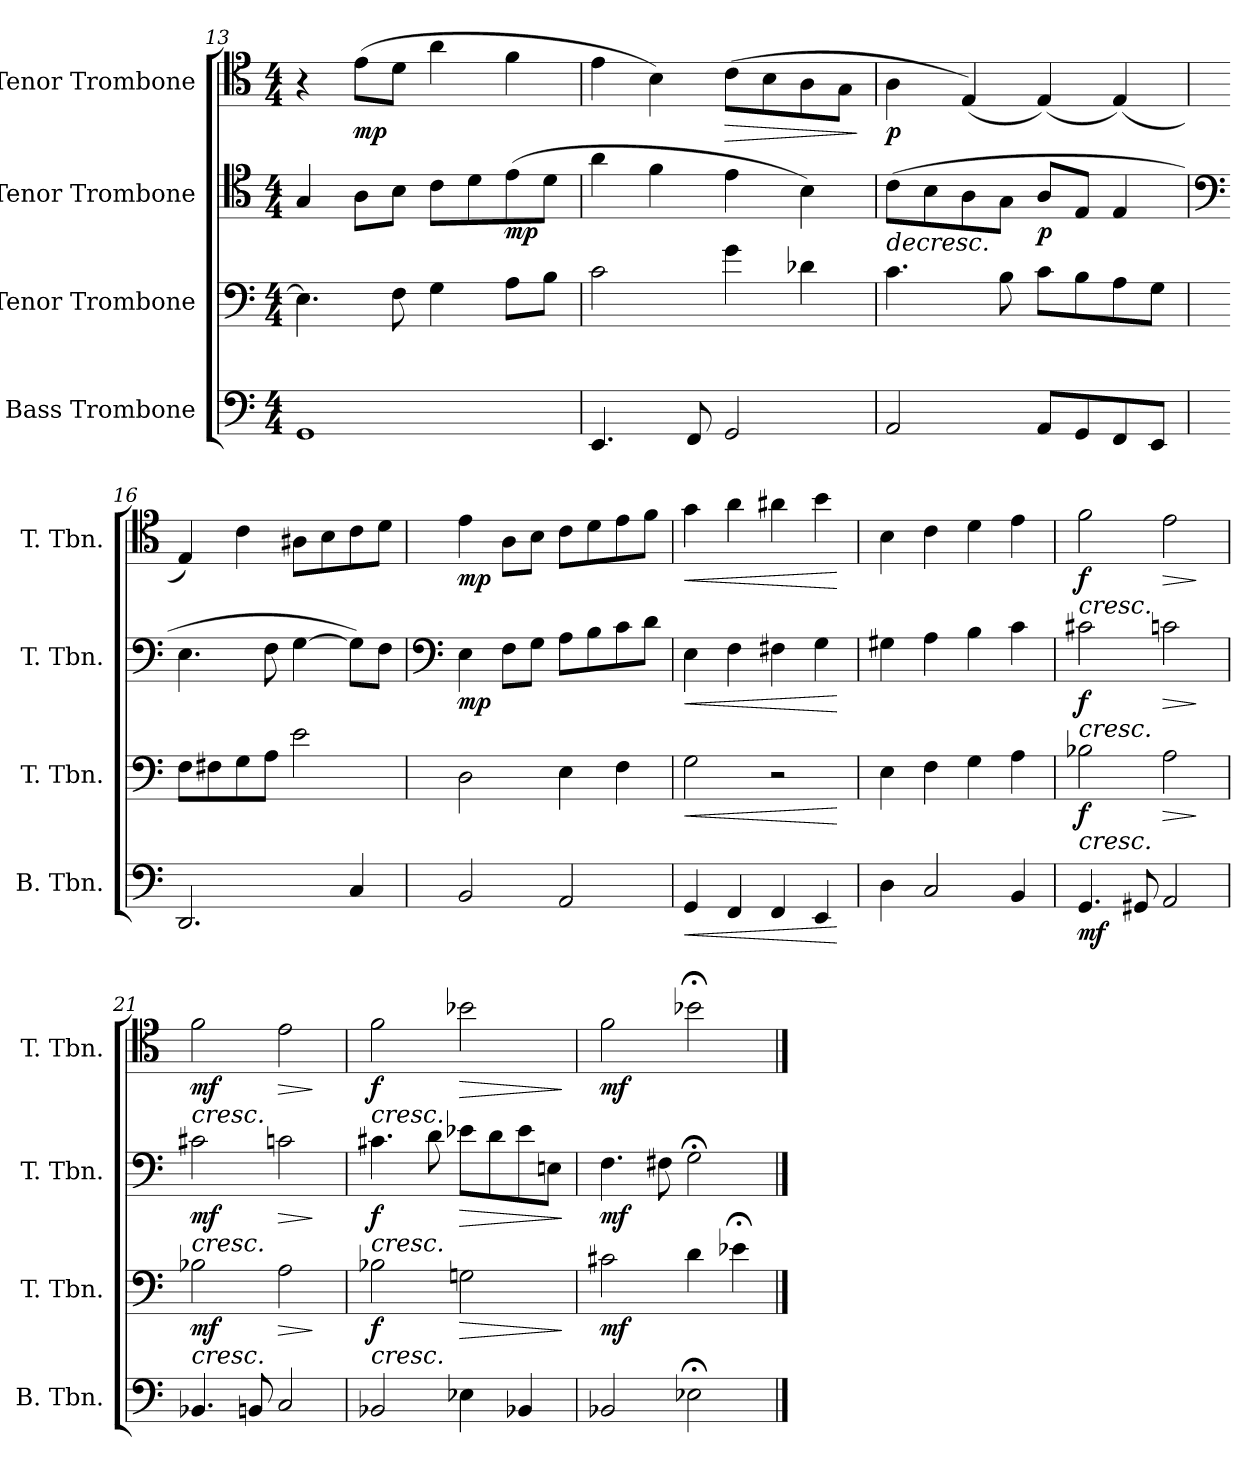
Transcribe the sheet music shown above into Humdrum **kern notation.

**kern	**dynam	**kern	**dynam	**kern	**dynam	**kern	**dynam
*part4	*part4	*part3	*part3	*part2	*part2	*part1	*part1
*staff4	*staff4	*staff3	*staff3	*staff2	*staff2	*staff1	*staff1
*I"Bass Trombone	*	*I"Tenor Trombone	*	*I"Tenor Trombone	*	*I"Tenor Trombone	*
*I'B. Tbn.	*	*I'T. Tbn.	*	*I'T. Tbn.	*	*I'T. Tbn.	*
*clefF4	*	*clefF4	*	*clefC4	*	*clefC4	*
*k[]	*	*k[]	*	*k[]	*	*k[]	*
*M4/4	*	*M4/4	*	*M4/4	*	*M4/4	*
=13	=13	=13	=13	=13	=13	=13	=13
1GG	.	4.E\]	.	4G/	.	4r	.
!	!	!	!	!	!	!	!LO:DY:b
.	.	.	.	8A\L	.	(8e\L	mp
.	.	8F\	.	8B\J	.	8d\J	.
.	.	4G\	.	8c\L	.	4a\	.
.	.	.	.	8d\	.	.	.
!	!	!	!	!	!LO:DY:b	!	!
.	.	8A\L	.	(8e\	mp	4f\	.
.	.	8B\J	.	8d\J	.	.	.
=14	=14	=14	=14	=14	=14	=14	=14
4.EE/	.	2c\	.	4a\	.	4e\	.
.	.	.	.	4f\	.	4B\)	.
8FF/	.	.	.	.	.	.	.
!	!	!	!	!	!	!	!LO:HP:b
2GG/	.	4g\	.	4e\	.	(8c\L	>
.	.	.	.	.	.	8B\	.
.	.	4d-X\	.	4B\)	.	8A\	.
.	.	.	.	.	.	8G\J	.
.	.	.	.	.	.	.	]
=15	=15	=15	=15	=15	=15	=15	=15
!	!	!	!	!	!LO:HP:b	!	!LO:DY:b
2AA/	.	4.c\	.	(8c\L	>	4A\	p
.	.	.	.	8B\	.	.	.
.	.	.	.	8A\	.	(4E/)	.
.	.	8B\	.	8G\J	.	.	.
!	!	!	!	!	!LO:DY:b	!	!
8AA/L	.	8c\L	.	8A/L	p	(4E/)	.
8GG/	.	8B\	.	8E/J	.	.	.
8FF/	.	8A\	.	4E/	.	(4E/)	.
8EE/J	.	8G\J	.	.	.	.	.
.	.	.	.	.	]	.	.
=16	=16	=16	=16	=16	=16	=16	=16
*	*	*	*	*clefF4	*	*	*
2.DD/	.	8F\L	.	4.E\	.	4E/)	.
.	.	8F#X\	.	.	.	.	.
.	.	8G\	.	.	.	4c\	.
.	.	8A\J	.	8F\	.	.	.
.	.	2e\	.	[4G\	.	8A#X\L	.
.	.	.	.	.	.	8B\	.
4C/	.	.	.	8G\L])	.	8c\	.
.	.	.	.	8F\J	.	8d\J	.
!!LO:PB:g=z
=17	=17	=17	=17	=17	=17	=17	=17
*	*	*	*	*clefF4	*	*	*
!	!	!	!	!	!LO:DY:b	!	!LO:DY:b
2BB/	.	2D\	.	4E\	mp	4e\	mp
.	.	.	.	8F\L	.	8A\L	.
.	.	.	.	8G\J	.	8B\J	.
2AA/	.	4E\	.	8A\L	.	8c\L	.
.	.	.	.	8B\	.	8d\	.
.	.	4F\	.	8c\	.	8e\	.
.	.	.	.	8d\J	.	8f\J	.
=18	=18	=18	=18	=18	=18	=18	=18
!	!LO:HP:b	!	!LO:HP:b	!	!LO:HP:b	!	!LO:HP:b
4GG/	<	2G\	<	4E\	<	4g\	<
4FF/	.	.	.	4F\	.	4a\	.
4FF/	.	2r	.	4F#X\	.	4a#X\	.
4EE/	.	.	.	4G\	.	4b\	.
.	[	.	[	.	[	.	[
=19	=19	=19	=19	=19	=19	=19	=19
4D\	.	4E\	.	4G#X\	.	4B\	.
2C/	.	4F\	.	4A\	.	4c\	.
.	.	4G\	.	4B\	.	4d\	.
4BB/	.	4A\	.	4c\	.	4e\	.
=20	=20	=20	=20	=20	=20	=20	=20
!	!LO:DY:b	!	!LO:HP:b	!	!LO:HP:b	!	!LO:HP:b
!	!	!	!LO:DY:n=1:b	!	!LO:DY:n=1:b	!	!LO:DY:n=1:b
4.GG/	mf	2B-X\	< f	2c#X\	< f	2f\	< f
8GG#X/	.	.	.	.	.	.	.
!	!	!	!LO:HP:b	!	!LO:HP:b	!	!LO:HP:b
2AA/	.	2A\	>	2cn\	>	2e\	>
.	.	.	[ ]	.	[ ]	.	[ ]
=21	=21	=21	=21	=21	=21	=21	=21
!	!	!	!LO:HP:b	!	!LO:HP:b	!	!LO:HP:b
!	!	!	!LO:DY:n=1:b	!	!LO:DY:n=1:b	!	!LO:DY:n=1:b
4.BB-X/	.	2B-X\	< mf	2c#X\	< mf	2f\	< mf
8BBn/	.	.	.	.	.	.	.
!	!	!	!LO:HP:b	!	!LO:HP:b	!	!LO:HP:b
2C/	.	2A\	>	2cn\	>	2e\	>
.	.	.	[ ]	.	[ ]	.	[ ]
=22	=22	=22	=22	=22	=22	=22	=22
!	!	!	!LO:HP:b	!	!LO:HP:b	!	!LO:HP:b
!	!	!	!LO:DY:n=1:b	!	!LO:DY:n=1:b	!	!LO:DY:n=1:b
2BB-X/	.	2B-X\	< f	4.c#X\	< f	2f\	< f
.	.	.	.	8d\	.	.	.
!	!	!	!LO:HP:b	!	!LO:HP:b	!	!LO:HP:b
4E-X\	.	2Gn\	>	8e-X\L	>	2b-X\	>
.	.	.	.	8d\	.	.	.
4BB-X/	.	.	.	8e-\	.	.	.
.	.	.	.	8En\J	.	.	.
.	.	.	[ ]	.	[ ]	.	[ ]
!!LO:LB:g=z
=23	=23	=23	=23	=23	=23	=23	=23
!	!	!	!LO:DY:b	!	!LO:DY:b	!	!LO:DY:b
2BB-X/	.	2c#X\	mf	4.F\	mf	2f\	mf
.	.	.	.	8F#X\	.	.	.
2E-X;<\	.	4d\	.	2G;<\	.	2b-X;<\	.
.	.	4e-X;<\	.	.	.	.	.
==	==	==	==	==	==	==	==
*-	*-	*-	*-	*-	*-	*-	*-
